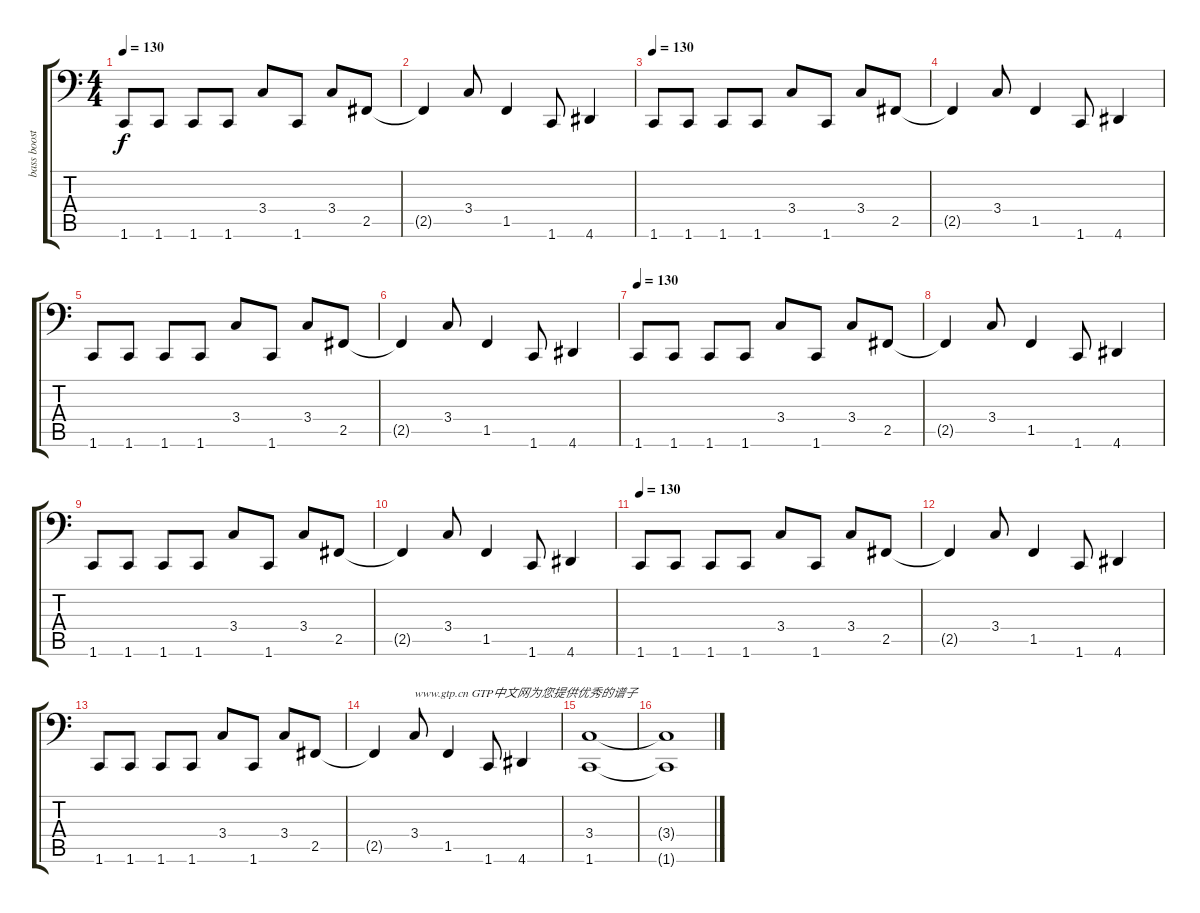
\track ("bass boost" "bass boost") {instrument electricbassfinger}
\staff {score tabs}
\tuning (C3 G2 D2 A1 E1 B0) {hide}
\ts (4 4)
\tempo 130
\clef f4
\ks c
1.6.8{dy f} 1.6.8 1.6.8 1.6.8 3.4.8 1.6.8 3.4.8 2.5.8 |
2.5{t}.4 3.4.8 1.5.4 1.6.8 4.6.4 |
\tempo 130
1.6.8 1.6.8 1.6.8 1.6.8 3.4.8 1.6.8 3.4.8 2.5.8 |
2.5{t}.4 3.4.8 1.5.4 1.6.8 4.6.4 |
1.6.8 1.6.8 1.6.8 1.6.8 3.4.8 1.6.8 3.4.8 2.5.8 |
2.5{t}.4 3.4.8 1.5.4 1.6.8 4.6.4 |
\tempo 130
1.6.8 1.6.8 1.6.8 1.6.8 3.4.8 1.6.8 3.4.8 2.5.8 |
2.5{t}.4 3.4.8 1.5.4 1.6.8 4.6.4 |
1.6.8 1.6.8 1.6.8 1.6.8 3.4.8 1.6.8 3.4.8 2.5.8 |
2.5{t}.4 3.4.8 1.5.4 1.6.8 4.6.4 |
\tempo 130
1.6.8 1.6.8 1.6.8 1.6.8 3.4.8 1.6.8 3.4.8 2.5.8 |
2.5{t}.4 3.4.8 1.5.4 1.6.8 4.6.4 |
1.6.8 1.6.8 1.6.8 1.6.8 3.4.8 1.6.8 3.4.8 2.5.8 |
2.5{t}.4 3.4.8{txt "www.gtp.cn GTP中文网为您提供优秀的谱子"} 1.5.4 1.6.8 4.6.4 |
(3.4 1.6).1{volume 16} |
(3.4{t} 1.6{t}).1
